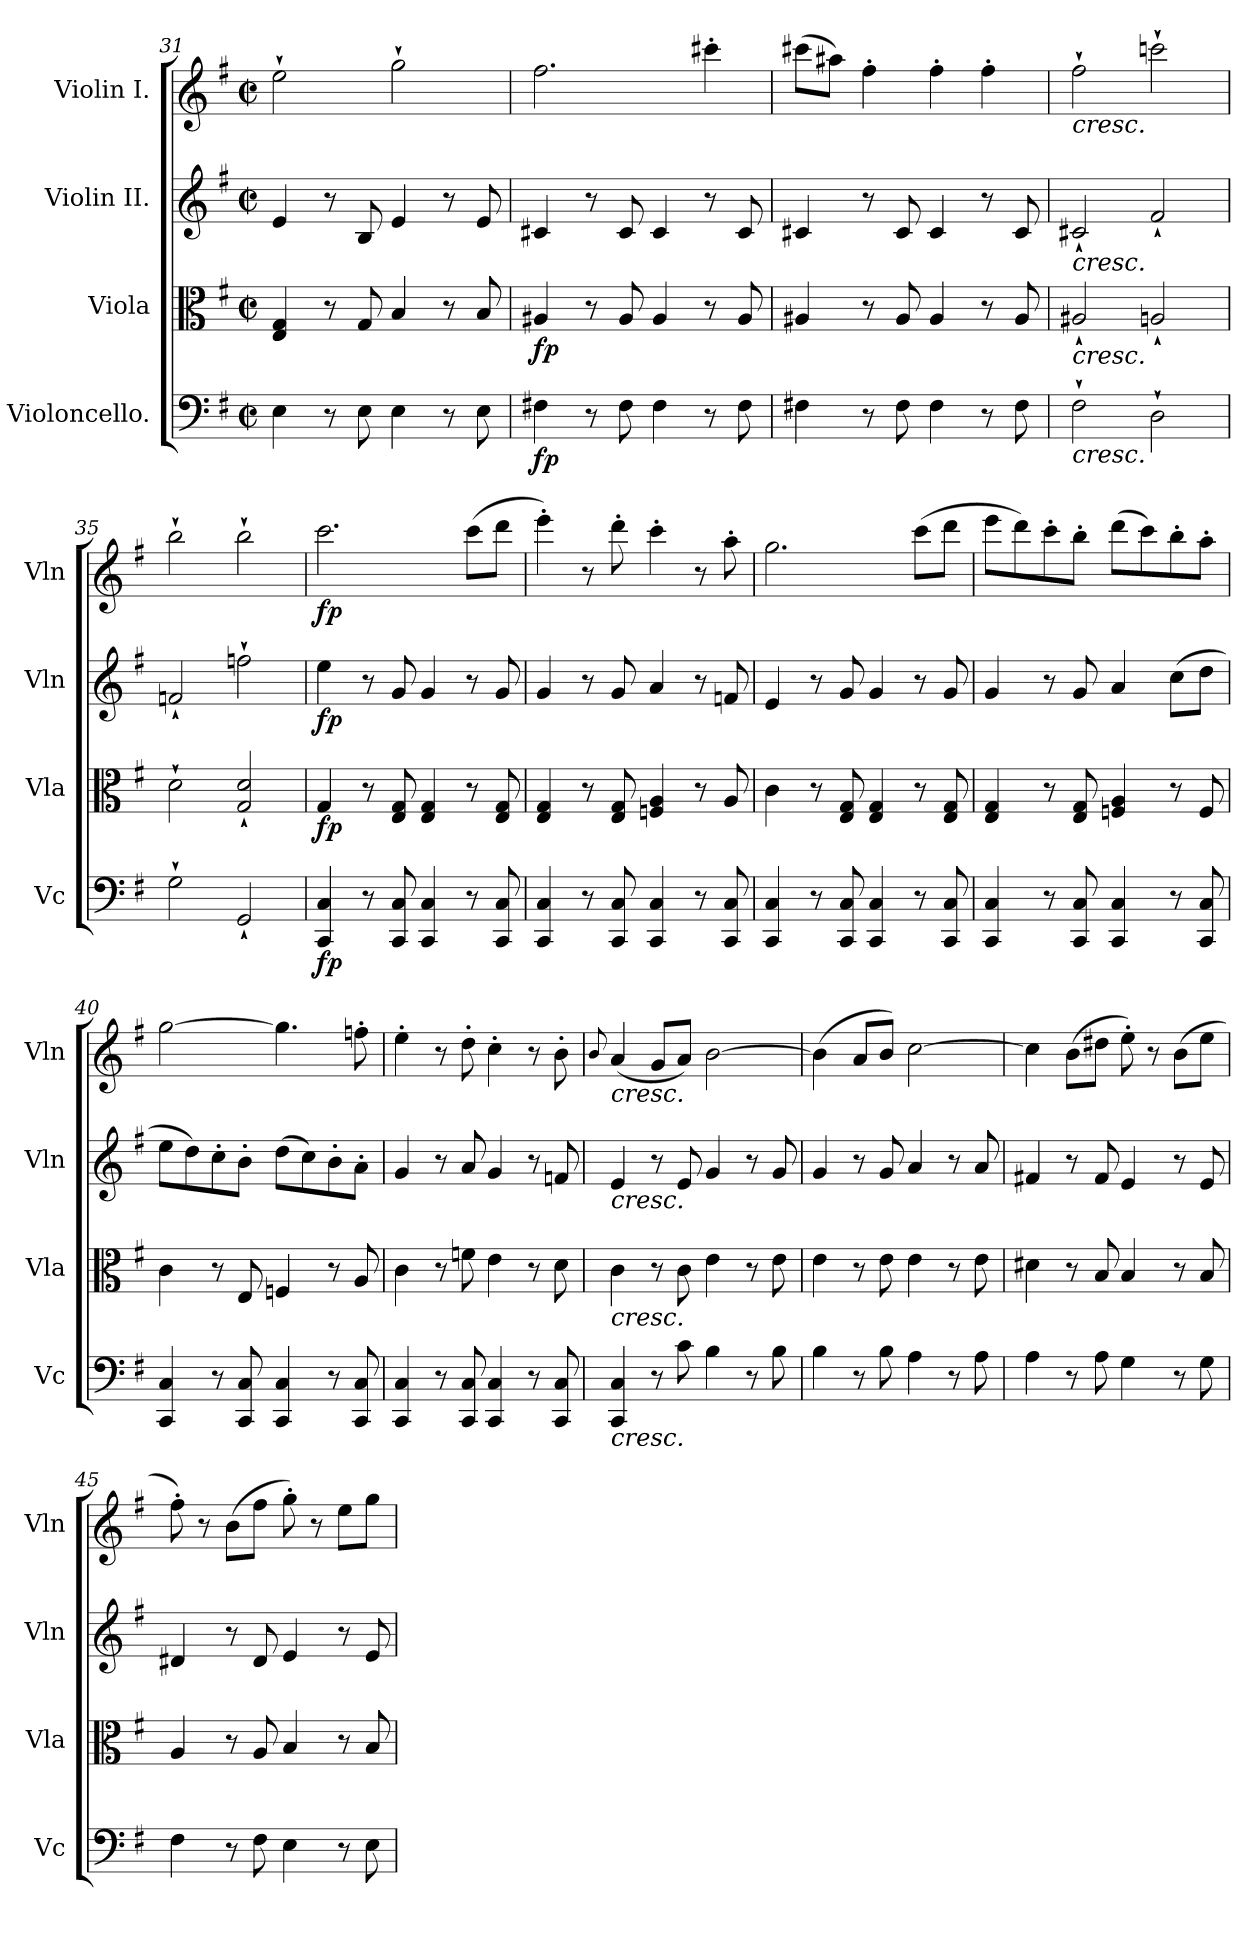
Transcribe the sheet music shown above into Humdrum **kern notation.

**kern	**dynam	**kern	**dynam	**kern	**dynam	**kern	**dynam
*part4	*part4	*part3	*part3	*part2	*part2	*part1	*part1
*staff4	*staff4	*staff3	*staff3	*staff2	*staff2	*staff1	*staff1
*I"Violoncello.	*	*I"Viola	*	*I"Violin II.	*	*I"Violin I.	*
*I'Vc	*	*I'Vla	*	*I'Vln	*	*I'Vln	*
*clefF4	*	*clefC3	*	*clefG2	*	*clefG2	*
*k[f#]	*	*k[f#]	*	*k[f#]	*	*k[f#]	*
*M2/2	*	*M2/2	*	*M2/2	*	*M2/2	*
*met(c|)	*	*met(c|)	*	*met(c|)	*	*met(c|)	*
=31	=31	=31	=31	=31	=31	=31	=31
4E	.	4E 4G	.	4e	.	2ee`	.
8r	.	8r	.	8r	.	.	.
8E	.	8G	.	8B	.	.	.
4E	.	4B	.	4e	.	2gg`	.
8r	.	8r	.	8r	.	.	.
8E	.	8B	.	8e	.	.	.
=32	=32	=32	=32	=32	=32	=32	=32
4F#X	fp	4A#X	fp	4c#X	.	2.ff#	.
8r	.	8r	.	8r	.	.	.
8F#	.	8A#	.	8c#	.	.	.
4F#	.	4A#	.	4c#	.	.	.
8r	.	8r	.	8r	.	4ccc#X'	.
8F#	.	8A#	.	8c#	.	.	.
=33	=33	=33	=33	=33	=33	=33	=33
4F#X	.	4A#X	.	4c#X	.	(8ccc#XL	.
.	.	.	.	.	.	8aa#XJ)	.
8r	.	8r	.	8r	.	4ff#'	.
8F#	.	8A#	.	8c#	.	.	.
4F#	.	4A#	.	4c#	.	4ff#'	.
8r	.	8r	.	8r	.	4ff#'	.
8F#	.	8A#	.	8c#	.	.	.
=34	=34	=34	=34	=34	=34	=34	=34
!	!	!	!	!	!	!LO:TX:b:i:t=cresc.	!
!	!	!	!	!LO:TX:b:i:t=cresc.	!	!	!
!	!	!LO:TX:b:i:t=cresc.	!	!	!	!	!
!LO:TX:b:i:t=cresc.	!	!	!	!	!	!	!
2F#`	.	2A#X`	.	2c#X`	.	2ff#`	.
2D`	.	2An`	.	2f#`	.	2cccn`	.
=35	=35	=35	=35	=35	=35	=35	=35
2G`	.	2d`	.	2fn`	.	2bb`	.
2GG`	.	2G` 2d`	.	2ffn`	.	2bb`	.
=36	=36	=36	=36	=36	=36	=36	=36
4CC 4C	fp	4G	fp	4ee	fp	2.ccc	fp
8r	.	8r	.	8r	.	.	.
8CC 8C	.	8E 8G	.	8g	.	.	.
4CC 4C	.	4E 4G	.	4g	.	.	.
8r	.	8r	.	8r	.	(8cccL	.
8CC 8C	.	8E 8G	.	8g	.	8dddJ	.
=37	=37	=37	=37	=37	=37	=37	=37
4CC 4C	.	4E 4G	.	4g	.	4eee')	.
8r	.	8r	.	8r	.	8r	.
8CC 8C	.	8E 8G	.	8g	.	8ddd'	.
4CC 4C	.	4Fn 4A	.	4a	.	4ccc'	.
8r	.	8r	.	8r	.	8r	.
8CC 8C	.	8A	.	8fn	.	8aa'	.
=38	=38	=38	=38	=38	=38	=38	=38
4CC 4C	.	4c	.	4e	.	2.gg	.
8r	.	8r	.	8r	.	.	.
8CC 8C	.	8E 8G	.	8g	.	.	.
4CC 4C	.	4E 4G	.	4g	.	.	.
8r	.	8r	.	8r	.	(8cccL	.
8CC 8C	.	8E 8G	.	8g	.	8dddJ	.
=39	=39	=39	=39	=39	=39	=39	=39
4CC 4C	.	4E 4G	.	4g	.	8eeeL	.
.	.	.	.	.	.	8ddd)	.
8r	.	8r	.	8r	.	8ccc'	.
8CC 8C	.	8E 8G	.	8g	.	8bb'J	.
4CC 4C	.	4Fn 4A	.	4a	.	(8dddL	.
.	.	.	.	.	.	8ccc)	.
8r	.	8r	.	(8ccL	.	8bb'	.
8CC 8C	.	8F	.	8ddJ	.	8aa'J	.
=40	=40	=40	=40	=40	=40	=40	=40
4CC 4C	.	4c	.	8eeL	.	[2gg	.
.	.	.	.	8dd)	.	.	.
8r	.	8r	.	8cc'	.	.	.
8CC 8C	.	8E	.	8b'J	.	.	.
4CC 4C	.	4Fn	.	(8ddL	.	4.gg]	.
.	.	.	.	8cc)	.	.	.
8r	.	8r	.	8b'	.	.	.
8CC 8C	.	8A	.	8a'J	.	8ffn'	.
=41	=41	=41	=41	=41	=41	=41	=41
4CC 4C	.	4c	.	4g	.	4ee'	.
8r	.	8r	.	8r	.	8r	.
8CC 8C	.	8fn	.	8a	.	8dd'	.
4CC 4C	.	4e	.	4g	.	4cc'	.
8r	.	8r	.	8r	.	8r	.
8CC 8C	.	8d	.	8fn	.	8b'	.
=42	=42	=42	=42	=42	=42	=42	=42
.	.	.	.	.	.	8qqb/	.
!	!	!	!	!	!	!LO:TX:b:i:t=cresc.	!
!	!	!	!	!LO:TX:b:i:t=cresc.	!	!	!
!	!	!LO:TX:b:i:t=cresc.	!	!	!	!	!
!LO:TX:b:i:t=cresc.	!	!	!	!	!	!	!
4CC 4C	.	4c	.	4e	.	(4a	.
8r	.	8r	.	8r	.	8gL	.
8c	.	8c	.	8e	.	8aJ)	.
4B	.	4e	.	4g	.	[2b	.
8r	.	8r	.	8r	.	.	.
8B	.	8e	.	8g	.	.	.
=43	=43	=43	=43	=43	=43	=43	=43
4B	.	4e	.	4g	.	(4b]	.
8r	.	8r	.	8r	.	8aL	.
8B	.	8e	.	8g	.	8bJ)	.
4A	.	4e	.	4a	.	[2cc	.
8r	.	8r	.	8r	.	.	.
8A	.	8e	.	8a	.	.	.
=44	=44	=44	=44	=44	=44	=44	=44
4A	.	4d#X	.	4f#X	.	4cc]	.
8r	.	8r	.	8r	.	(8bL	.
8A	.	8B	.	8f#	.	8dd#XJ	.
4G	.	4B	.	4e	.	8ee')	.
.	.	.	.	.	.	8r	.
8r	.	8r	.	8r	.	(8bL	.
8G	.	8B	.	8e	.	8eeJ	.
=45	=45	=45	=45	=45	=45	=45	=45
4F#	.	4A	.	4d#X	.	8ff#')	.
.	.	.	.	.	.	8r	.
8r	.	8r	.	8r	.	(8bL	.
8F#	.	8A	.	8d#	.	8ff#J	.
4E	.	4B	.	4e	.	8gg')	.
.	.	.	.	.	.	8r	.
8r	.	8r	.	8r	.	8eeL	.
8E	.	8B	.	8e	.	8ggJ	.
=	=	=	=	=	=	=	=
*-	*-	*-	*-	*-	*-	*-	*-
